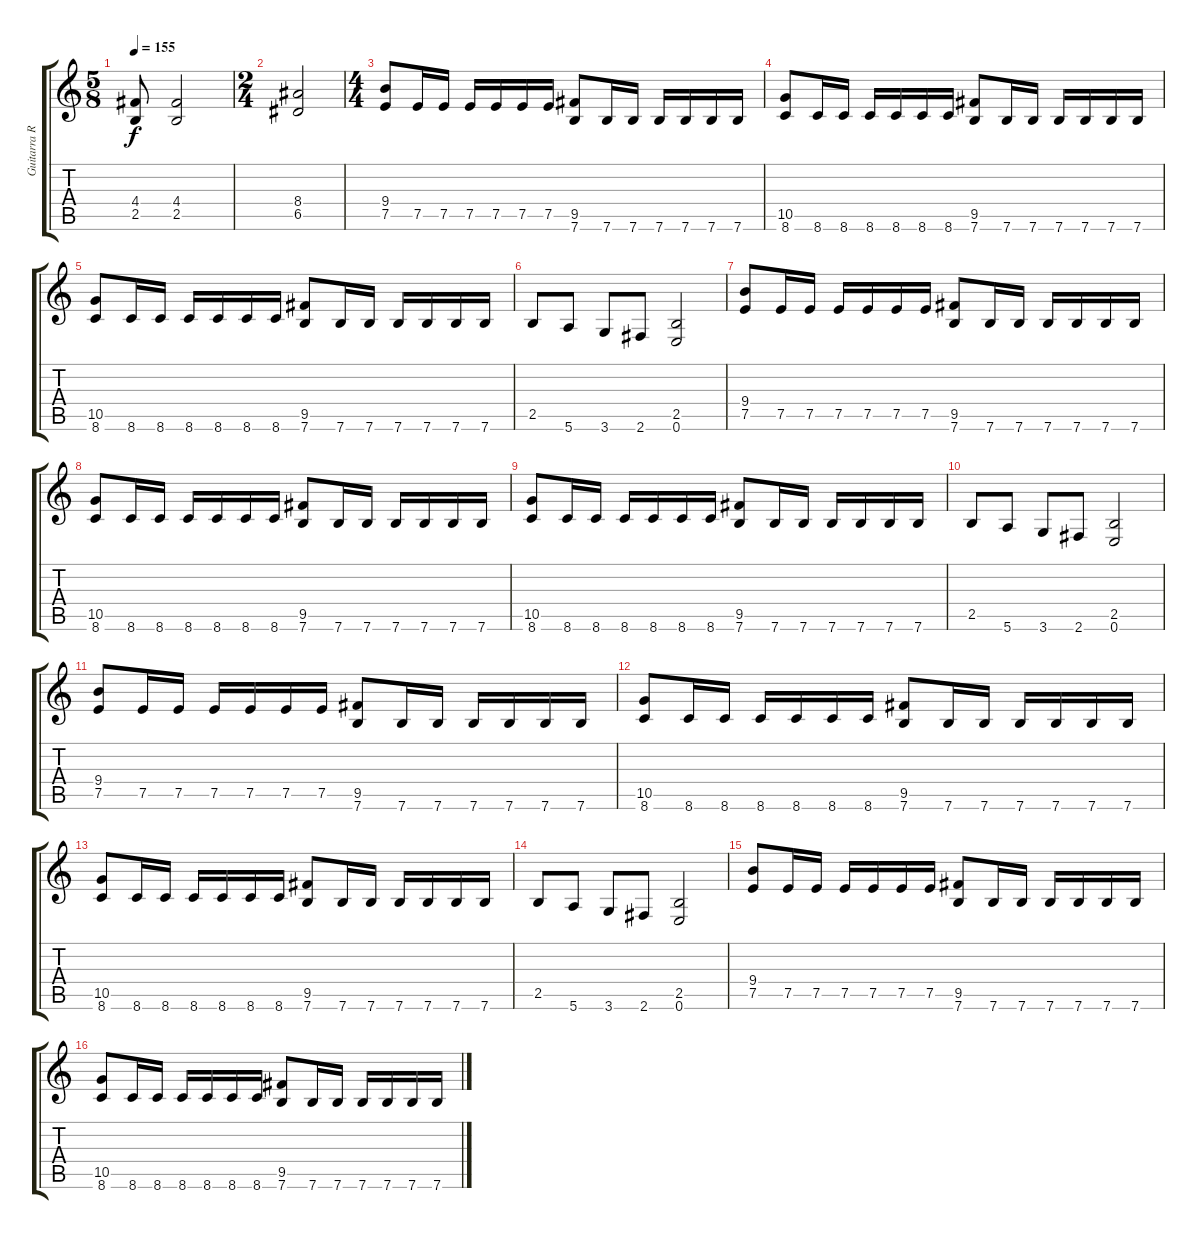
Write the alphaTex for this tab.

\track ("Guitarra Ritmica" "Guitarra R") {instrument distortionguitar}
\staff {score tabs}
\tuning (E4 B3 G3 D3 A2 E2) {hide}
\ts (5 8)
\tempo 155
\clef g2
\ks c
(4.4{t} 2.5{t}).8{dy f} (4.4 2.5).2 |
\ts (2 4)
(8.4 6.5).2 |
\ts (4 4)
(9.4 7.5).8 7.5.16 7.5.16 7.5.16 7.5.16 7.5.16 7.5.16 (9.5 7.6).8 7.6.16 7.6.16 7.6.16 7.6.16 7.6.16 7.6.16 |
(10.5 8.6).8 8.6.16 8.6.16 8.6.16 8.6.16 8.6.16 8.6.16 (9.5 7.6).8 7.6.16 7.6.16 7.6.16 7.6.16 7.6.16 7.6.16 |
(10.5 8.6).8 8.6.16 8.6.16 8.6.16 8.6.16 8.6.16 8.6.16 (9.5 7.6).8 7.6.16 7.6.16 7.6.16 7.6.16 7.6.16 7.6.16 |
2.5.8 5.6.8 3.6.8 2.6.8 (2.5 0.6).2 |
(9.4 7.5).8 7.5.16 7.5.16 7.5.16 7.5.16 7.5.16 7.5.16 (9.5 7.6).8 7.6.16 7.6.16 7.6.16 7.6.16 7.6.16 7.6.16 |
(10.5 8.6).8 8.6.16 8.6.16 8.6.16 8.6.16 8.6.16 8.6.16 (9.5 7.6).8 7.6.16 7.6.16 7.6.16 7.6.16 7.6.16 7.6.16 |
(10.5 8.6).8 8.6.16 8.6.16 8.6.16 8.6.16 8.6.16 8.6.16 (9.5 7.6).8 7.6.16 7.6.16 7.6.16 7.6.16 7.6.16 7.6.16 |
2.5.8 5.6.8 3.6.8 2.6.8 (2.5 0.6).2 |
(9.4 7.5).8 7.5.16 7.5.16 7.5.16 7.5.16 7.5.16 7.5.16 (9.5 7.6).8 7.6.16 7.6.16 7.6.16 7.6.16 7.6.16 7.6.16 |
(10.5 8.6).8 8.6.16 8.6.16 8.6.16 8.6.16 8.6.16 8.6.16 (9.5 7.6).8 7.6.16 7.6.16 7.6.16 7.6.16 7.6.16 7.6.16 |
(10.5 8.6).8 8.6.16 8.6.16 8.6.16 8.6.16 8.6.16 8.6.16 (9.5 7.6).8 7.6.16 7.6.16 7.6.16 7.6.16 7.6.16 7.6.16 |
2.5.8 5.6.8 3.6.8 2.6.8 (2.5 0.6).2 |
(9.4 7.5).8 7.5.16 7.5.16 7.5.16 7.5.16 7.5.16 7.5.16 (9.5 7.6).8 7.6.16 7.6.16 7.6.16 7.6.16 7.6.16 7.6.16 |
(10.5 8.6).8 8.6.16 8.6.16 8.6.16 8.6.16 8.6.16 8.6.16 (9.5 7.6).8 7.6.16 7.6.16 7.6.16 7.6.16 7.6.16 7.6.16
